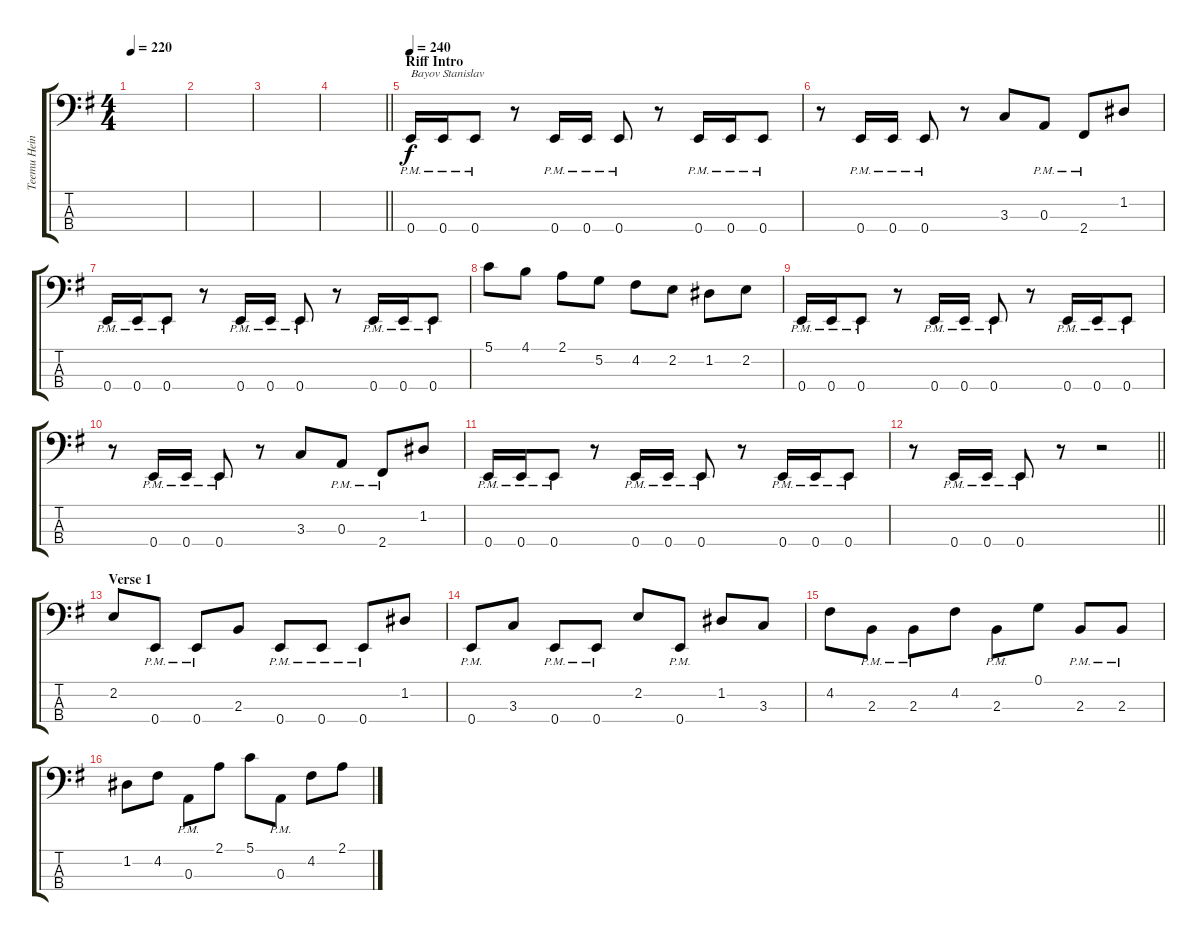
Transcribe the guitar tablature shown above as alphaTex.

\track ("Teemu Heinola (bass)" "Teemu Hein") {instrument electricbasspick}
\staff {score tabs}
\tuning (G2 D2 A1 E1) {hide}
\ts (4 4)
\tempo 220
\clef f4
\ks eminor
|
|
|
\barLineRight lightlight
|
\section ("" "Riff Intro")
\tempo 240
0.4{pm}.16{txt "Bayov Stanislav"} 0.4{pm}.16 0.4{pm}.8 r.8 0.4{pm}.16 0.4{pm}.16 0.4{pm}.8 r.8 0.4{pm}.16 0.4{pm}.16 0.4{pm}.8 |
r.8 0.4{pm}.16 0.4{pm}.16 0.4{pm}.8 r.8 3.3.8 0.3{pm}.8 2.4{pm}.8 1.2.8 |
0.4{pm}.16 0.4{pm}.16 0.4{pm}.8 r.8 0.4{pm}.16 0.4{pm}.16 0.4{pm}.8 r.8 0.4{pm}.16 0.4{pm}.16 0.4{pm}.8 |
5.1.8 4.1.8 2.1.8 5.2.8 4.2.8 2.2.8 1.2.8 2.2.8 |
0.4{pm}.16 0.4{pm}.16 0.4{pm}.8 r.8 0.4{pm}.16 0.4{pm}.16 0.4{pm}.8 r.8 0.4{pm}.16 0.4{pm}.16 0.4{pm}.8 |
r.8 0.4{pm}.16 0.4{pm}.16 0.4{pm}.8 r.8 3.3.8 0.3{pm}.8 2.4{pm}.8 1.2.8 |
0.4{pm}.16 0.4{pm}.16 0.4{pm}.8 r.8 0.4{pm}.16 0.4{pm}.16 0.4{pm}.8 r.8 0.4{pm}.16 0.4{pm}.16 0.4{pm}.8 |
\barLineRight lightlight
r.8 0.4{pm}.16 0.4{pm}.16 0.4{pm}.8 r.8 r.2 |
\section ("" "Verse 1")
2.2.8 0.4{pm}.8 0.4{pm}.8 2.3.8 0.4{pm}.8 0.4{pm}.8 0.4{pm}.8 1.2.8 |
0.4{pm}.8 3.3.8 0.4{pm}.8 0.4{pm}.8 2.2.8 0.4{pm}.8 1.2.8 3.3.8 |
4.2.8 2.3{pm}.8 2.3{pm}.8 4.2.8 2.3{pm}.8 0.1.8 2.3{pm}.8 2.3{pm}.8 |
1.2.8 4.2.8 0.3{pm}.8 2.1.8 5.1.8 0.3{pm}.8 4.2.8 2.1.8
